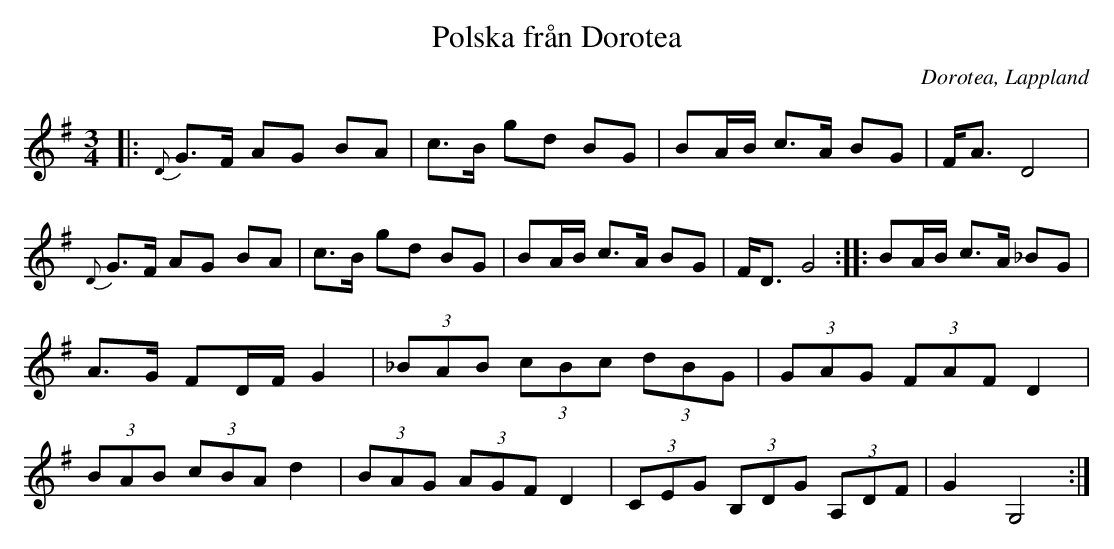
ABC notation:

X:1
T:Polska från Dorotea
O:Dorotea, Lappland
M:3/4
L:1/16
K:G
|: {D}G3F A2G2 B2A2 |c3B g2d2 B2G2 |  B2AB c3A B2G2 |  FA3 D8 | {D}G3F A2G2 B2A2 |c3B g2d2 B2G2 |  B2AB c3A B2G2 | FD3 G8  :|: B2AB c3A _B2G2 | A3G F2DF G4 | (3_B2A2B2 (3c2B2c2 (3d2B2G2 | (3G2A2G2 (3F2A2F2 D4 | (3B2A2B2 (3c2B2A2 d4 | (3B2A2G2 (3A2G2F2 D4 | (3C2E2G2 (3B,2D2G2 (3A,2D2F2 | G4 G,8 :|
